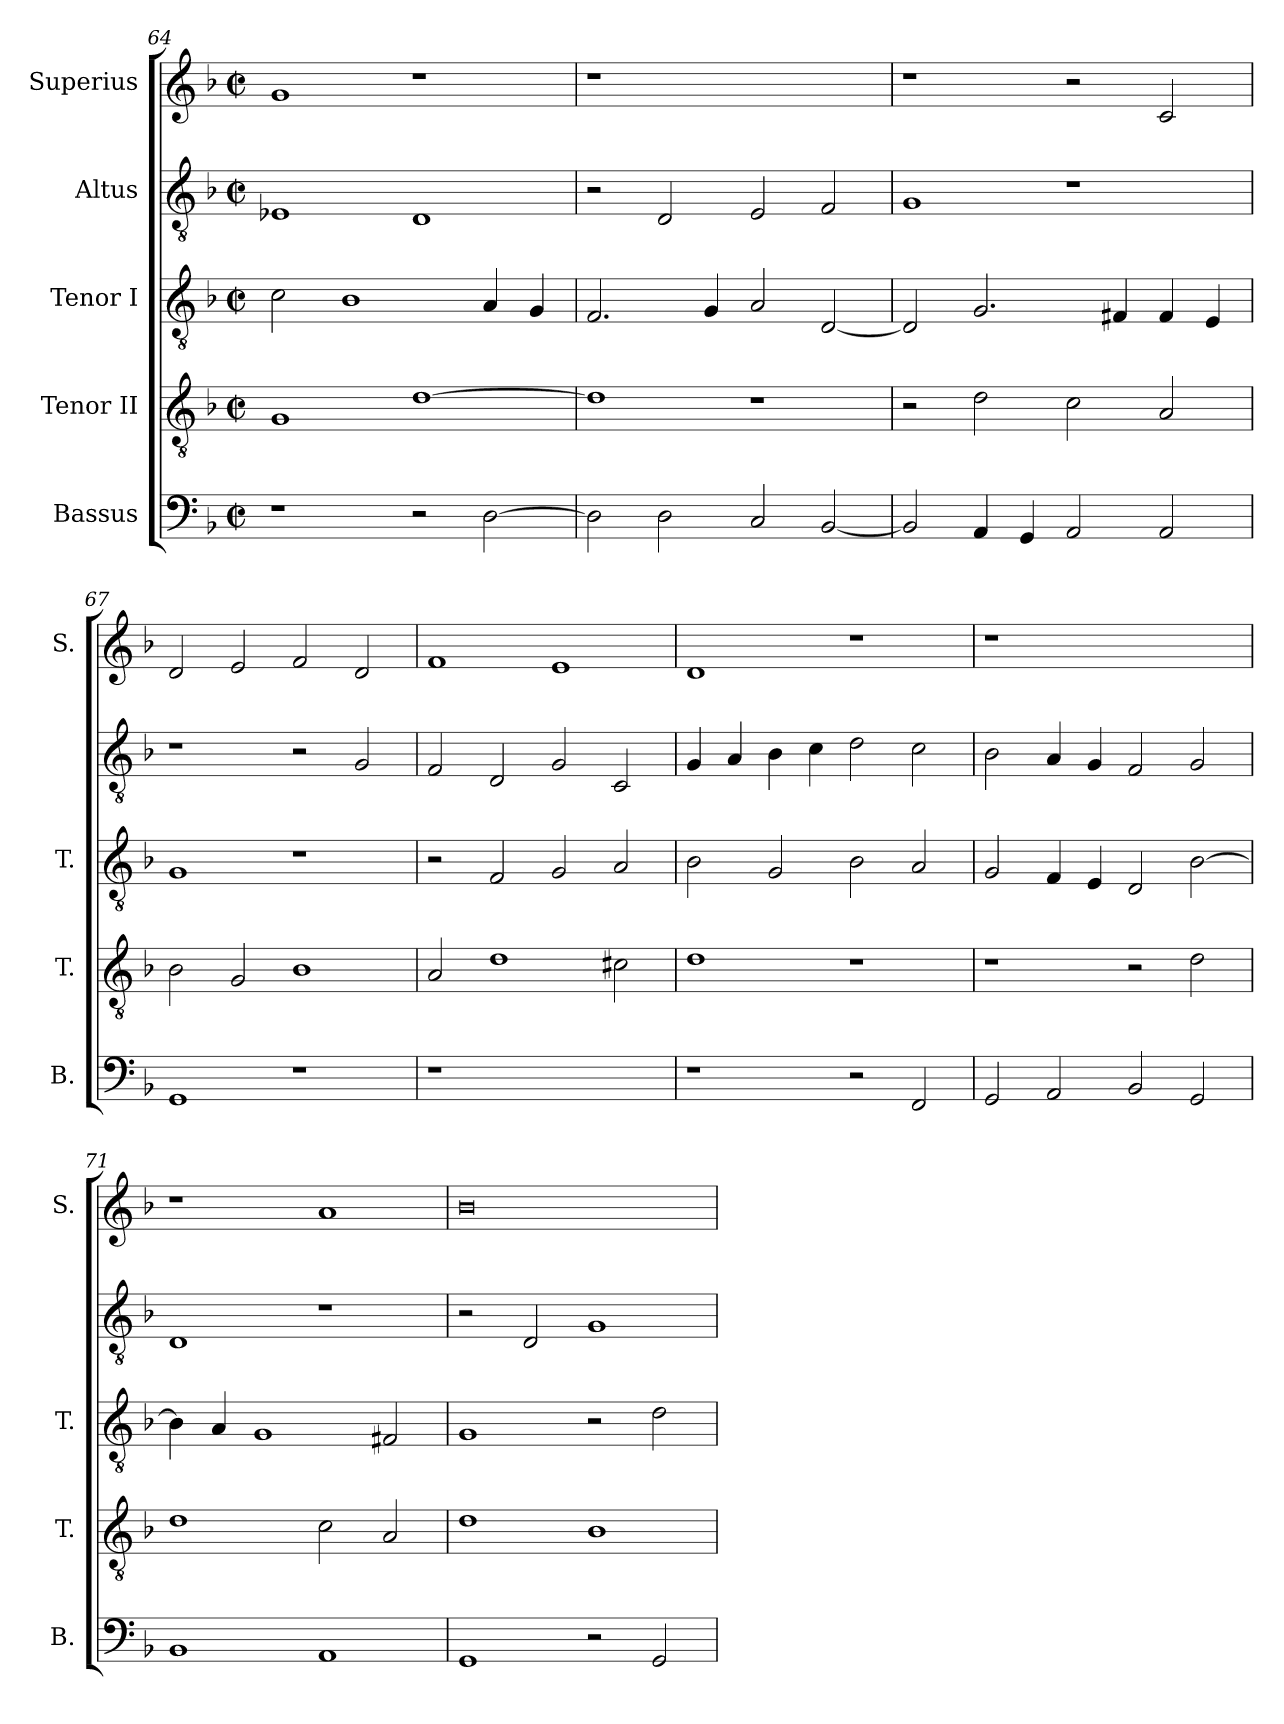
**kern	**kern	**kern	**kern	**kern
*part5	*part4	*part3	*part2	*part1
*staff5	*staff4	*staff3	*staff2	*staff1
*I"Bassus	*I"Tenor II	*I"Tenor I	*I"Altus	*I"Superius
*I'B.	*I'T.	*I'T.	*	*I'S.
*clefF4	*clefGv2	*clefGv2	*clefGv2	*clefG2
*	*ITrd7c12	*ITrd7c12	*ITrd7c12	*
*k[b-]	*k[b-]	*k[b-]	*k[b-]	*k[b-]
*F:	*F:	*F:	*F:	*F:
*M2/2	*M2/2	*M2/2	*M2/2	*M2/2
*met(c|)	*met(c|)	*met(c|)	*met(c|)	*met(c|)
=64	=64	=64	=64	=64
1r	1GGi	2Ci\	1EE-Xi	1gi
.	.	1BB-i	.	.
2r	[>1Di	.	1DDi	1r
[>2Di\	.	4AAi/	.	.
.	.	4GGi/	.	.
!!LO:LB:g=z
=65	=65	=65	=65	=65
!	!	!	!	!LO:N:vis=1
2Di\]	1Di]	2.FFi/	2r	1r
2Di\	.	.	2DDi/	.
.	.	4GGi/	.	.
2Ci/	1r	2AAi/	2EEi/	1ryy
[<2BB-i/	.	[<2DDi/	2FFi/	.
=66	=66	=66	=66	=66
2BB-i/]	2r	2DDi/]	1GGi	1r
4AAi/	2Di\	2.GGi/	.	.
4GGi/	.	.	.	.
2AAi/	2Ci\	.	1r	2r
.	.	4FF#Xi/	.	.
2AAi/	2AAi/	4FF#i/	.	2ci/
.	.	4EEi/	.	.
=67	=67	=67	=67	=67
1GGi	2BB-i\	1GGi	1r	2di/
.	2GGi/	.	.	2ei/
1r	1BB-i	1r	2r	2fi/
.	.	.	2GGi/	2di/
=68	=68	=68	=68	=68
!LO:N:vis=1	!	!	!	!
1r	2AAi/	2r	2FFi/	1fi
.	1Di	2FFi/	2DDi/	.
1ryy	.	2GGi/	2GGi/	1ei
.	2C#Xi\	2AAi/	2CCi/	.
!!LO:PB:g=z
=69	=69	=69	=69	=69
1r	1Di	2BB-i\	4GGi/	1di
.	.	.	4AAi/	.
.	.	2GGi/	4BB-i\	.
.	.	.	4Ci\	.
2r	1r	2BB-i\	2Di\	1r
2FFi/	.	2AAi/	2Ci\	.
=70	=70	=70	=70	=70
!	!	!	!	!LO:N:vis=1
2GGi/	1r	2GGi/	2BB-i\	1r
2AAi/	.	4FFi/	4AAi/	.
.	.	4EEi/	4GGi/	.
2BB-i/	2r	2DDi/	2FFi/	1ryy
2GGi/	2Di\	[>2BB-i\	2GGi/	.
=71	=71	=71	=71	=71
1BB-i	1Di	4BB-i\]	1DDi	1r
.	.	4AAi/	.	.
.	.	1GGi	.	.
1AAi	2Ci\	.	1r	1ai
.	2AAi/	2FF#Xi/	.	.
=72	=72	=72	=72	=72
1GGi	1Di	1GGi	2r	0b-i
.	.	.	2DDi/	.
2r	1BB-i	2r	1GGi	.
2GGi/	.	2Di\	.	.
=	=	=	=	=
*-	*-	*-	*-	*-
